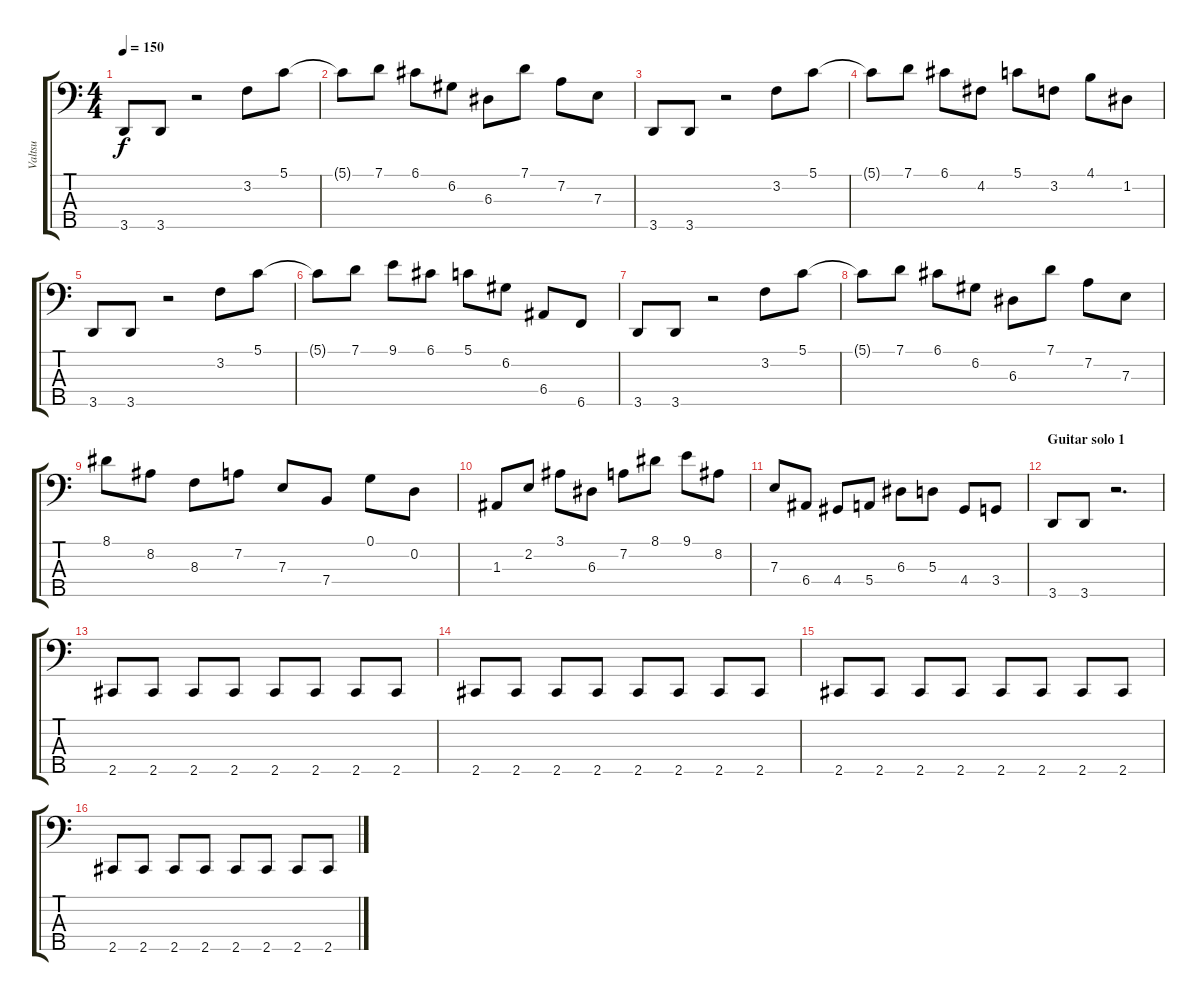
\track ("Valtsu" "Valtsu") {instrument slapbass2}
\staff {score tabs}
\tuning (G2 D2 A1 E1 B0) {hide}
\ts (4 4)
\tempo 150
\clef f4
\ks c
3.5.8{dy f} 3.5.8 r.2 3.2.8 5.1.8 |
5.1{t}.8 7.1.8 6.1.8 6.2.8 6.3.8 7.1.8 7.2.8 7.3.8 |
3.5.8 3.5.8 r.2 3.2.8 5.1.8 |
5.1{t}.8 7.1.8 6.1.8 4.2.8 5.1.8 3.2.8 4.1.8 1.2.8 |
3.5.8 3.5.8 r.2 3.2.8 5.1.8 |
5.1{t}.8 7.1.8 9.1.8 6.1.8 5.1.8 6.2.8 6.4.8 6.5.8 |
3.5.8 3.5.8 r.2 3.2.8 5.1.8 |
5.1{t}.8 7.1.8 6.1.8 6.2.8 6.3.8 7.1.8 7.2.8 7.3.8 |
8.1.8 8.2.8 8.3.8 7.2.8 7.3.8 7.4.8 0.1.8 0.2.8 |
1.3.8 2.2.8 3.1.8 6.3.8 7.2.8 8.1.8 9.1.8 8.2.8 |
7.3.8 6.4.8 4.4.8 5.4.8 6.3.8 5.3.8 4.4.8 3.4.8 |
\section ("" "Guitar solo 1")
3.5.8 3.5.8 r.2{d} |
2.5.8 2.5.8 2.5.8 2.5.8 2.5.8 2.5.8 2.5.8 2.5.8 |
2.5.8 2.5.8 2.5.8 2.5.8 2.5.8 2.5.8 2.5.8 2.5.8 |
2.5.8 2.5.8 2.5.8 2.5.8 2.5.8 2.5.8 2.5.8 2.5.8 |
2.5.8 2.5.8 2.5.8 2.5.8 2.5.8 2.5.8 2.5.8 2.5.8
